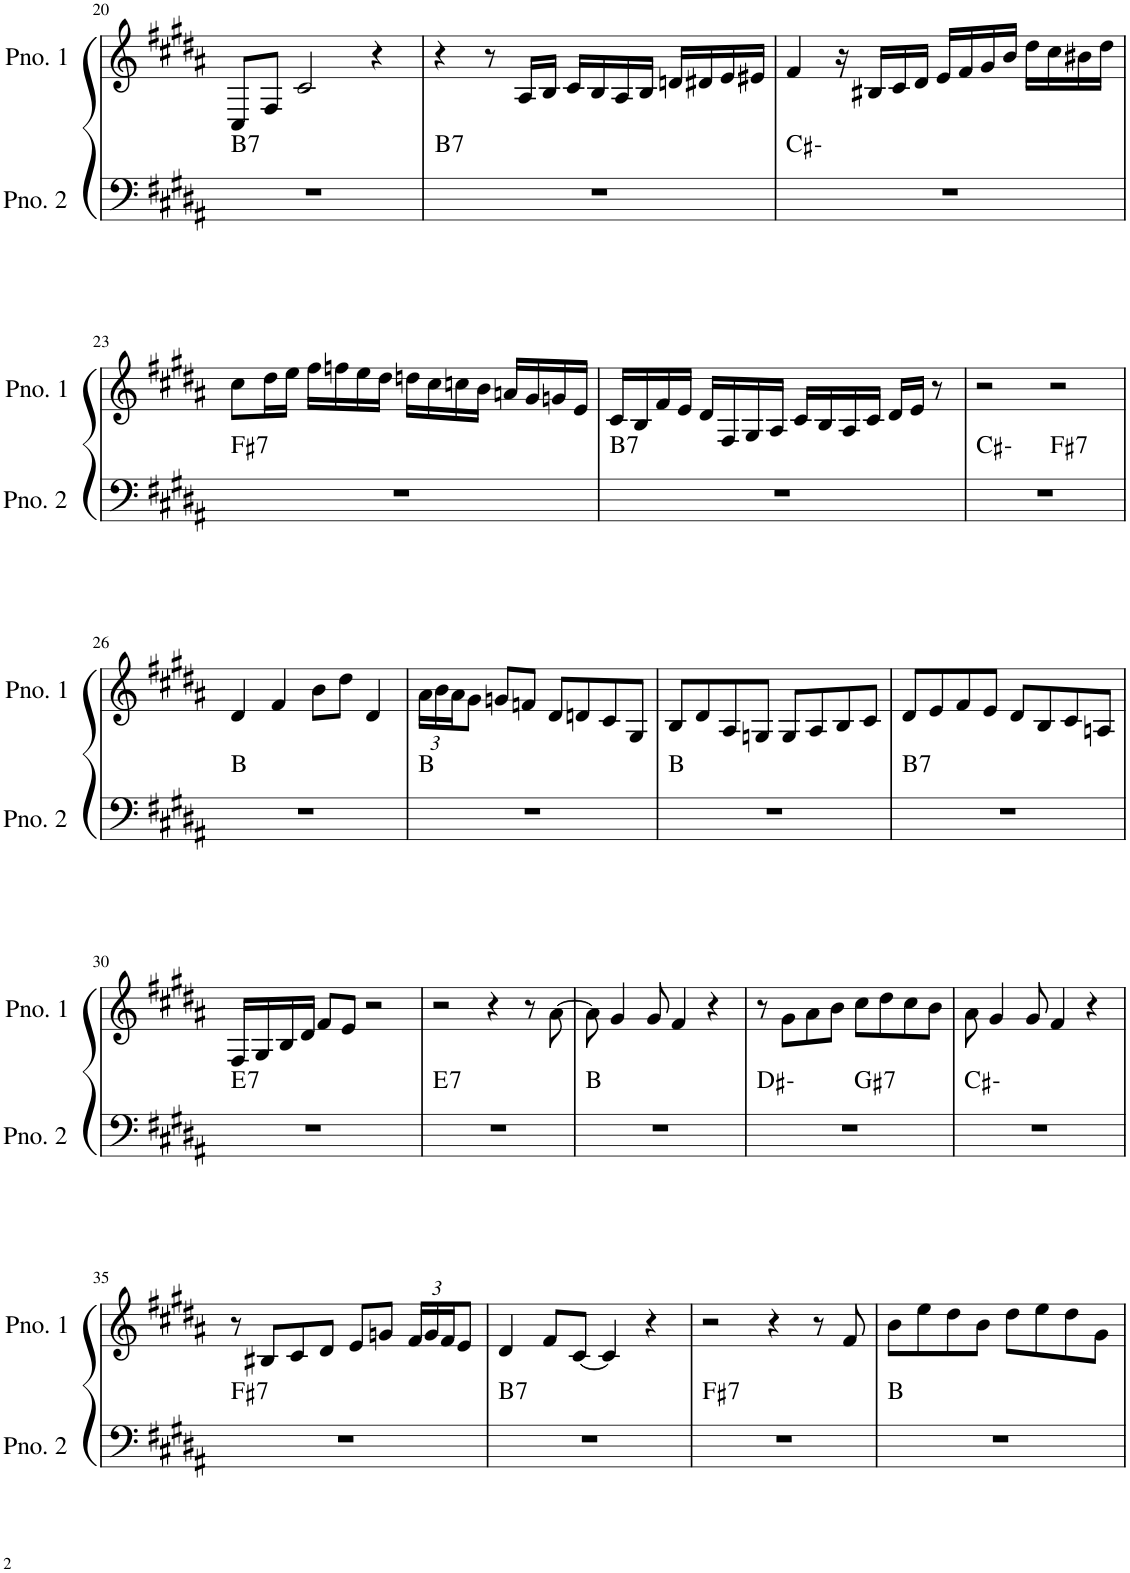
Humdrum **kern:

**kern	**harte	**kern
*part2	*part2	*part1
*staff2	*	*staff1
*I"ピアノ 2	*	*I"ピアノ 1
!!LO:PB:g=z
*clefF4	*	*clefG2
*k[f#c#g#d#a#]	*	*k[f#c#g#d#a#]
*M4/4	*	*M4/4
=20	=20	=20
!	!LO:H:kt=7	!
1r	B:7	8C#/L
.	.	8F#/J
.	.	2c#/
.	.	4r
=21	=21	=21
!	!LO:H:kt=7	!
1r	B:7	4r
.	.	8r
.	.	16A#/LL
.	.	16B/JJ
.	.	16c#/LL
.	.	16B/
.	.	16A#/
.	.	16B/JJ
.	.	16dn/LL
.	.	16d#X/
.	.	16e/
.	.	16e#X/JJ
=22	=22	=22
1r	C#:min	4f#/
.	.	16r
.	.	16B#X/LL
.	.	16c#/
.	.	16d#/JJ
.	.	16e/LL
.	.	16f#/
.	.	16g#/
.	.	16b/JJ
.	.	16dd#\LL
.	.	16cc#\
.	.	16b#X\
.	.	16dd#\JJ
!!LO:LB:g=z
=23	=23	=23
!	!LO:H:kt=7	!
1r	F#:7	8cc#\L
.	.	16dd#\L
.	.	16ee\JJ
.	.	16ff#\LL
.	.	16ffn\
.	.	16ee\
.	.	16dd#\JJ
.	.	16ddn\LL
.	.	16cc#\
.	.	16ccn\
.	.	16b\JJ
.	.	16an/LL
.	.	16g#/
.	.	16gn/
.	.	16e/JJ
=24	=24	=24
!	!LO:H:kt=7	!
1r	B:7	16c#/LL
.	.	16B/
.	.	16f#/
.	.	16e/JJ
.	.	16d#/LL
.	.	16F#/
.	.	16G#/
.	.	16A#/JJ
.	.	16c#/LL
.	.	16B/
.	.	16A#/
.	.	16c#/JJ
.	.	16d#/LL
.	.	16e/JJ
.	.	8r
=25	=25	=25
*^	*	*
1r	2ryy	C#:min	2r
!	!	!LO:H:kt=7	!
.	2ryy	F#:7	2r
*v	*v	*	*
!!LO:LB:g=z
=26	=26	=26
1r	B:maj	4d#/
.	.	4f#/
.	.	8b\L
.	.	8dd#\J
.	.	4d#/
=27	=27	=27
*	*	*Xbrackettup
1r	B:maj	24a#\LL
.	.	24b\
.	.	24a#\J
.	.	8g#\J
.	.	8gn/L
.	.	8fn/J
.	.	8d#/L
.	.	8dn/
.	.	8c#/
.	.	8G#/J
=28	=28	=28
1r	B:maj	8B/L
.	.	8d#/
.	.	8A#/
.	.	8Gn/J
.	.	8G/L
.	.	8A#/
.	.	8B/
.	.	8c#/J
=29	=29	=29
!	!LO:H:kt=7	!
1r	B:7	8d#/L
.	.	8e/
.	.	8f#/
.	.	8e/J
.	.	8d#/L
.	.	8B/
.	.	8c#/
.	.	8An/J
!!LO:LB:g=z
=30	=30	=30
!	!LO:H:kt=7	!
1r	E:7	16F#/LL
.	.	16G#/
.	.	16B/
.	.	16d#/JJ
.	.	8f#/L
.	.	8e/J
.	.	2r
=31	=31	=31
!	!LO:H:kt=7	!
1r	E:7	2r
.	.	4r
.	.	8r
.	.	[8a#\
=32	=32	=32
1r	B:maj	8a#\]
.	.	4g#/
.	.	8g#/
.	.	4f#/
.	.	4r
=33	=33	=33
*^	*	*
1r	2ryy	D#:min	8r
.	.	.	8g#\L
.	.	.	8a#\
.	.	.	8b\J
!	!	!LO:H:kt=7	!
.	2ryy	G#:7	8cc#\L
.	.	.	8dd#\
.	.	.	8cc#\
.	.	.	8b\J
*v	*v	*	*
=34	=34	=34
1r	C#:min	8a#\
.	.	4g#/
.	.	8g#/
.	.	4f#/
.	.	4r
!!LO:LB:g=z
=35	=35	=35
!	!LO:H:kt=7	!
1r	F#:7	8r
.	.	8B#X/L
.	.	8c#/
.	.	8d#/J
.	.	8e/L
.	.	8gn/J
.	.	24f#/LL
.	.	24g/
.	.	24f#/J
.	.	8e/J
=36	=36	=36
!	!LO:H:kt=7	!
1r	B:7	4d#/
.	.	8f#/L
.	.	[8c#/J
.	.	4c#/]
.	.	4r
=37	=37	=37
!	!LO:H:kt=7	!
1r	F#:7	2r
.	.	4r
.	.	8r
.	.	8f#/
=38	=38	=38
1r	B:maj	8b\L
.	.	8ee\
.	.	8dd#\
.	.	8b\J
.	.	8dd#\L
.	.	8ee\
.	.	8dd#\
.	.	8g#\J
=	=	=
*-	*-	*-
